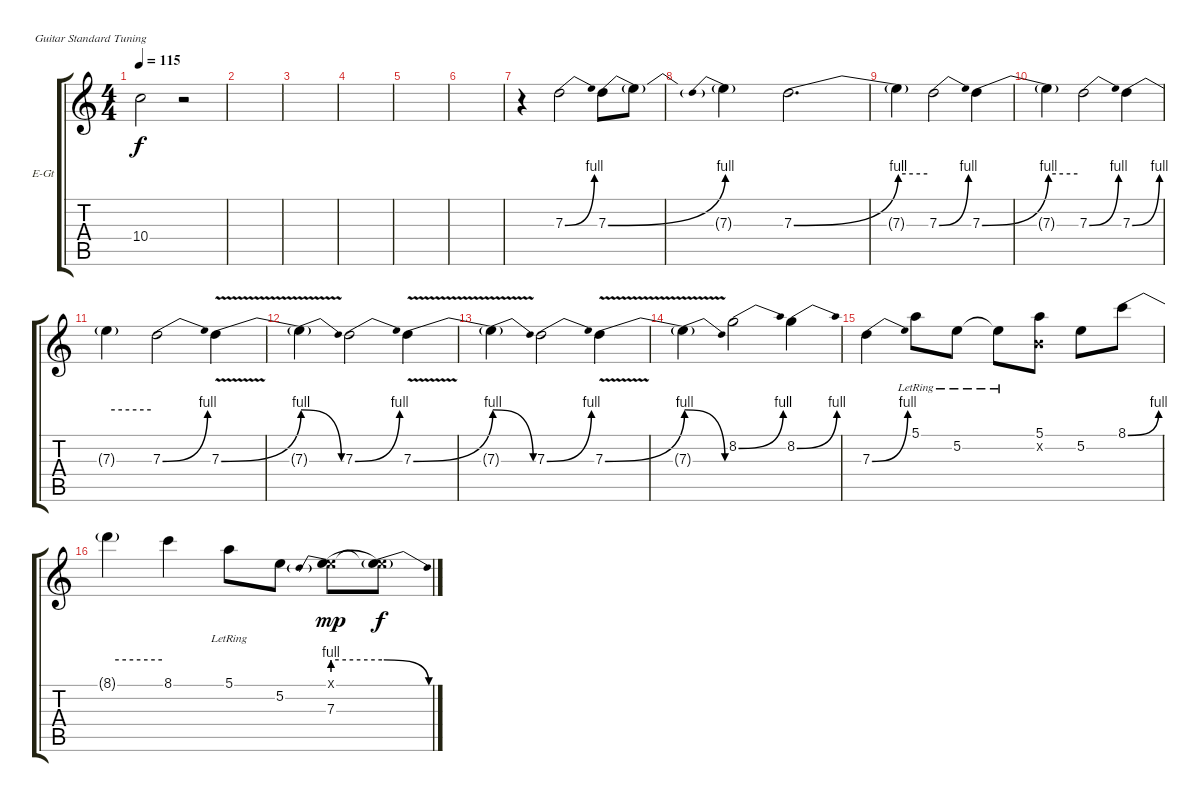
\bracketExtendMode groupsimilarinstruments
\firstSystemTrackNameOrientation horizontal
\otherSystemsTrackNameOrientation horizontal
\track ("Guitar 1" "E-Gt") {instrument overdrivenguitar}
\staff {score tabs}
\tuning (E4 B3 G3 D3 A2 E2)
\ts (4 4)
\tempo 115
\clef g2
\ks c
10.4.2{dy f} r.2 |
|
|
|
|
|
r.4 7.3{be (bend 0 0 60 4)}.2 7.3{be (bend 0 0 60 4)}.8 7.3{t}.8 |
7.3{be (prebend 0 4 60 4) t}.4 7.3{be (bend 0 0 60 4)}.2{d} |
7.3{be (hold 0 4 60 4) t}.4 7.3{be (bend 0 0 60 4)}.2 7.3{be (bend 0 0 60 4)}.4 |
7.3{be (hold 0 4 60 4) t}.4 7.3{be (bend 0 0 60 4)}.2 7.3{be (bend 0 0 60 4)}.4 |
7.3{be (hold 0 4 60 4) t}.4 7.3{be (bend 0 0 60 4)}.2 7.3{be (bend 0 0 60 4) v}.4 |
7.3{be (release 0 4 60 0) t}.4 7.3{be (bend 0 0 60 4)}.2 7.3{be (bend 0 0 60 4) v}.4 |
7.3{be (release 0 4 60 0) t}.4 7.3{be (bend 0 0 60 4)}.2 7.3{be (bend 0 0 60 4) v}.4 |
7.3{be (release 0 4 60 0) t}.4 8.2{be (bend 0 0 60 4)}.2 8.2{be (bend 0 0 60 4)}.4 |
7.3{be (bend 0 0 60 4)}.4 5.1{lr}.8 5.2{lr}.8 5.2{lr t}.8 (5.1 0.2{x}).8 5.2.8 8.1{be (bend 0 0 60 4)}.8 |
8.1{be (hold 0 4 60 4) t}.4 8.1.4 5.1{lr}.8 5.2.8 (0.1{x} 7.3{be (prebend 0 4 60 4)}).8{dy mp} (0.1{x t} 7.3{be (release 0 4 60 0) t}).8{dy f}
